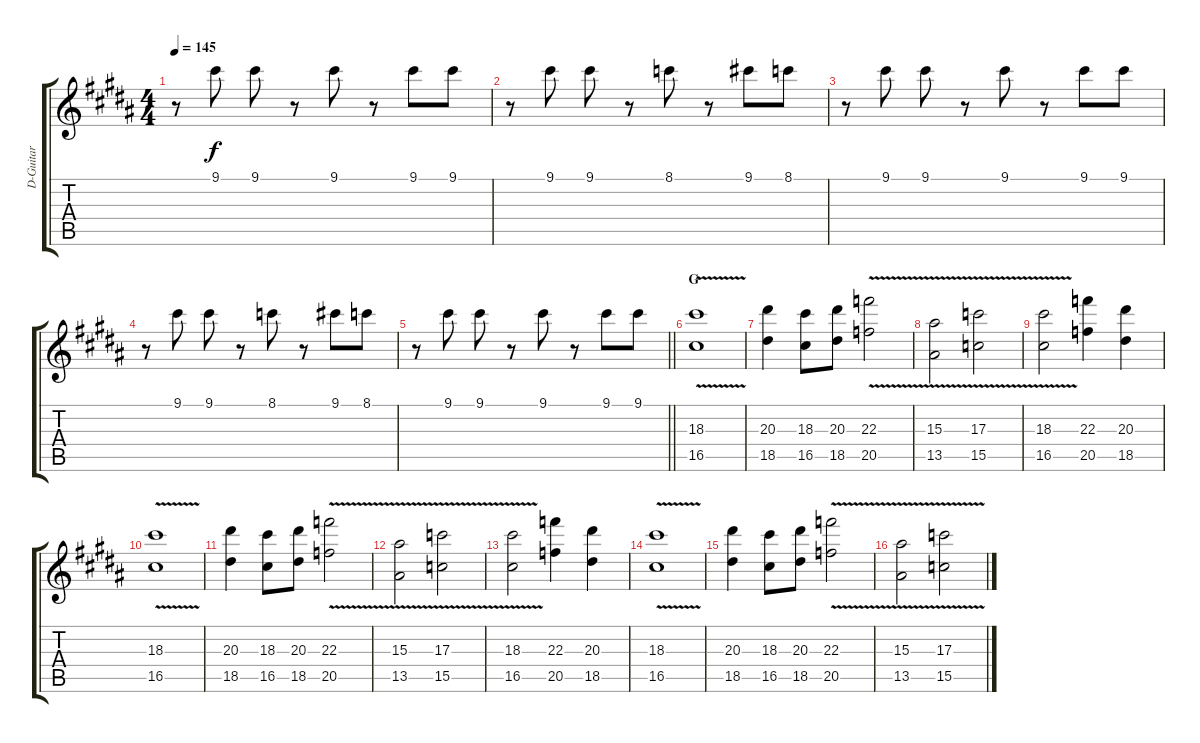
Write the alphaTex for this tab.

\track ("D-Guitar" "D-Guitar") {instrument distortionguitar}
\staff {score tabs}
\tuning (E4 B3 G3 D3 A2 E2) {hide}
\ts (4 4)
\tempo 145
\clef g2
\ks b
r.8{dy f} 9.1.8 9.1.8 r.8 9.1.8 r.8 9.1.8 9.1.8 |
r.8 9.1.8 9.1.8 r.8 8.1.8 r.8 9.1.8 8.1.8 |
r.8 9.1.8 9.1.8 r.8 9.1.8 r.8 9.1.8 9.1.8 |
r.8 9.1.8 9.1.8 r.8 8.1.8 r.8 9.1.8 8.1.8 |
\barLineRight lightlight
r.8 9.1.8 9.1.8 r.8 9.1.8 r.8 9.1.8 9.1.8 |
\section ("" "G")
(18.3{v} 16.5{v}).1 |
(20.3 18.5).4 (18.3 16.5).8 (20.3 18.5).8 (22.3{v} 20.5{v}).2 |
(15.3{v} 13.5{v}).2 (17.3{v} 15.5{v}).2 |
(18.3{v} 16.5{v}).2 (22.3 20.5).4 (20.3 18.5).4 |
(18.3{v} 16.5{v}).1 |
(20.3 18.5).4 (18.3 16.5).8 (20.3 18.5).8 (22.3{v} 20.5{v}).2 |
(15.3{v} 13.5{v}).2 (17.3{v} 15.5{v}).2 |
(18.3{v} 16.5{v}).2 (22.3 20.5).4 (20.3 18.5).4 |
(18.3{v} 16.5{v}).1 |
(20.3 18.5).4 (18.3 16.5).8 (20.3 18.5).8 (22.3{v} 20.5{v}).2 |
(15.3{v} 13.5{v}).2 (17.3{v} 15.5{v}).2
